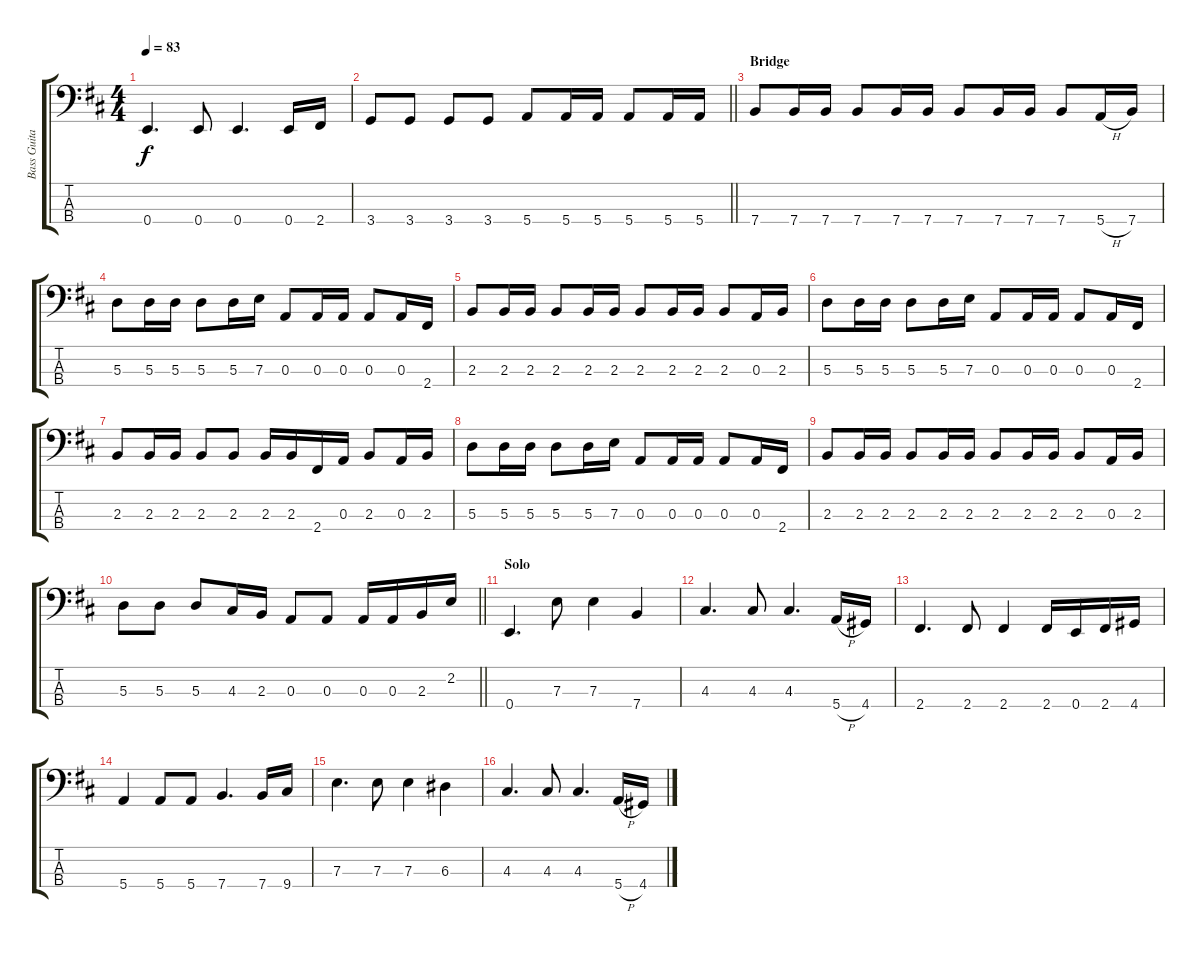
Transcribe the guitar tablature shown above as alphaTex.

\track ("Bass Guitar" "Bass Guita") {instrument electricbassfinger}
\staff {score tabs}
\tuning (G2 D2 A1 E1) {hide}
\ts (4 4)
\tempo 83
\clef f4
\ks d
0.4.4{d dy f} 0.4.8 0.4.4{d} 0.4.16 2.4.16 |
\barLineRight lightlight
3.4.8 3.4.8 3.4.8 3.4.8 5.4.8 5.4.16 5.4.16 5.4.8 5.4.16 5.4.16 |
\section ("" "Bridge")
7.4.8 7.4.16 7.4.16 7.4.8 7.4.16 7.4.16 7.4.8 7.4.16 7.4.16 7.4.8 5.4{h}.16 7.4.16 |
5.3.8 5.3.16 5.3.16 5.3.8 5.3.16 7.3.16 0.3.8 0.3.16 0.3.16 0.3.8 0.3.16 2.4.16 |
2.3.8 2.3.16 2.3.16 2.3.8 2.3.16 2.3.16 2.3.8 2.3.16 2.3.16 2.3.8 0.3.16 2.3.16 |
5.3.8 5.3.16 5.3.16 5.3.8 5.3.16 7.3.16 0.3.8 0.3.16 0.3.16 0.3.8 0.3.16 2.4.16 |
2.3.8 2.3.16 2.3.16 2.3.8 2.3.8 2.3.16 2.3.16 2.4.16 0.3.16 2.3.8 0.3.16 2.3.16 |
5.3.8 5.3.16 5.3.16 5.3.8 5.3.16 7.3.16 0.3.8 0.3.16 0.3.16 0.3.8 0.3.16 2.4.16 |
2.3.8 2.3.16 2.3.16 2.3.8 2.3.16 2.3.16 2.3.8 2.3.16 2.3.16 2.3.8 0.3.16 2.3.16 |
\barLineRight lightlight
5.3.8 5.3.8 5.3.8 4.3.16 2.3.16 0.3.8 0.3.8 0.3.16 0.3.16 2.3.16 2.2.16 |
\section ("" "Solo")
0.4.4{d} 7.3.8 7.3.4 7.4.4 |
4.3.4{d} 4.3.8 4.3.4{d} 5.4{h}.16 4.4.16 |
2.4.4{d} 2.4.8 2.4.4 2.4.16 0.4.16 2.4.16 4.4.16 |
5.4.4 5.4.8 5.4.8 7.4.4{d} 7.4.16 9.4.16 |
7.3.4{d} 7.3.8 7.3.4 6.3.4 |
4.3.4{d} 4.3.8 4.3.4{d} 5.4{h}.16 4.4.16
